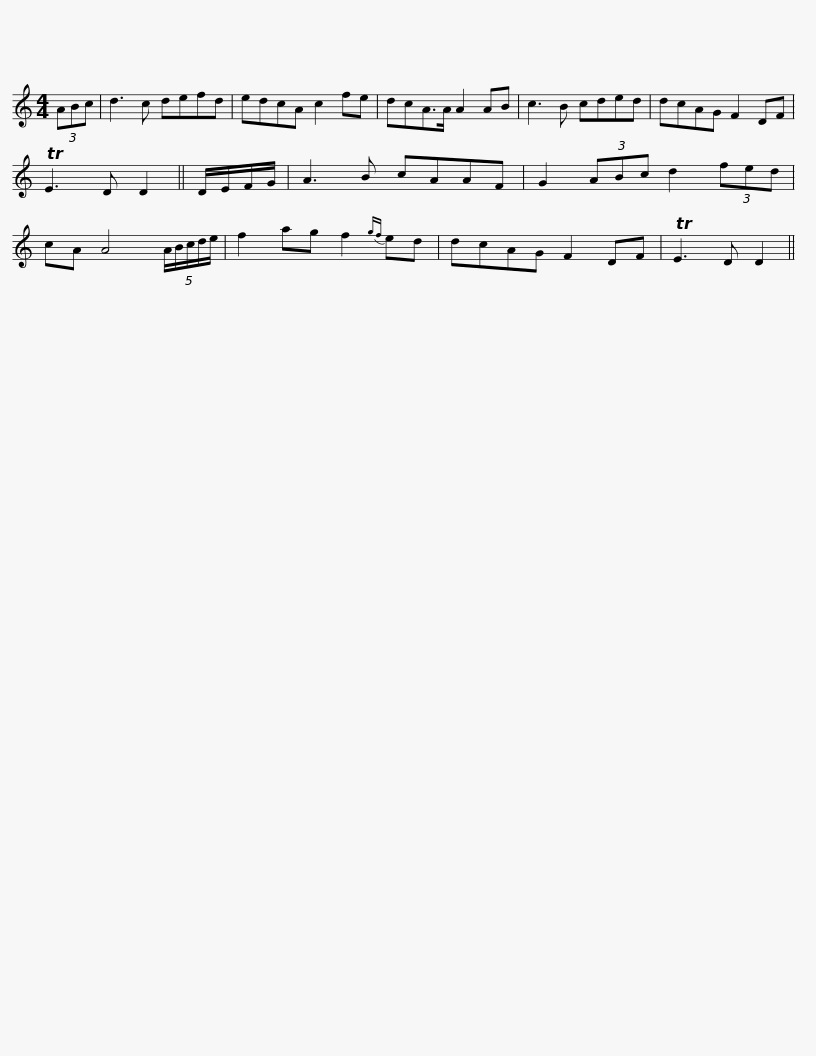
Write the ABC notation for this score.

X:1
L:1/8
M:4/4
I:linebreak $
K:C
V:1 treble
V:1
 (3ABc | d3 c defd | edcA c2 fe | dcA>A A2 AB | c3 B cded | %5
 dcAG F2 DF | TE3 D D2 || D/E/F/G/ |$ A3 B cAAF | G2 (3ABc d2 (3fed | %10
 cA A4 (5:2:5A/B/c/d/e/ | f2 ag f2{gf} ed | dcAG F2 DF | TE3 D D2 || %14
